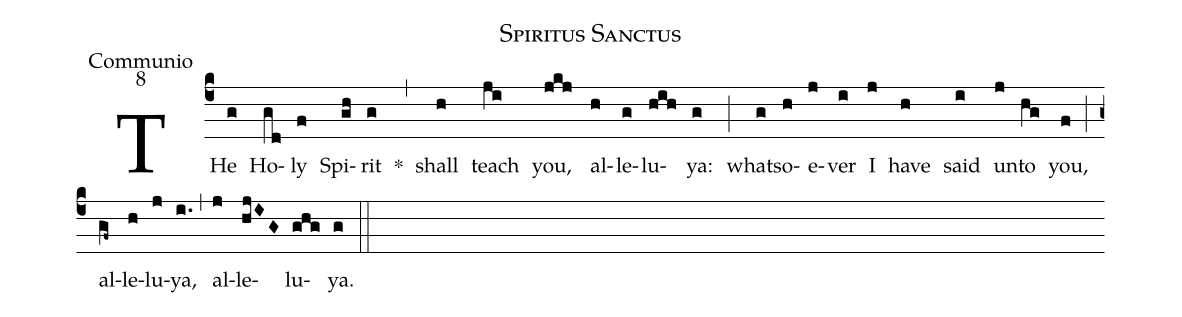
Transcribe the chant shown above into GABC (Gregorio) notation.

name:Spiritus Sanctus;
office-part:Communio;
mode:8;
%%
(c4) THe(g) Ho(gd)ly(f) Spi(gh)rit(g) *(,) shall(h) teach(ji) you,(jkj) al(h)le(g)lu(hih)ya:(g) (;) what(g)so(h)e(j)ver(i) I(j) have(h) said(i) un(j)to(hg) you,(f) (;) al(gf~)le(h)lu(j)ya,(i.) (,) al(j)le(hjIG)lu(ghg)ya.(g) (::)
